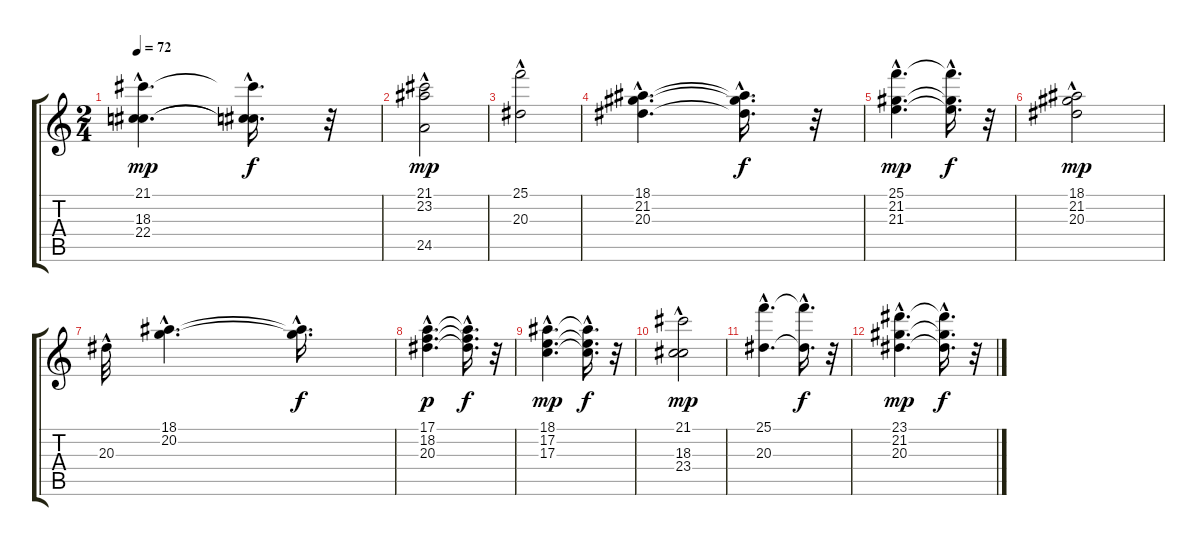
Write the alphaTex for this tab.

\track "" {instrument percussiveorgan}
\staff {score tabs}
\tuning (E4 B3 G3 D3 A2 E2) {hide}
\ts (2 4)
\tempo 72
\clef g2
\ks c
(21.1{hac} 18.3{hac} 22.4{hac}).4{d dy mp} (21.1{hac t} 18.3{hac t} 22.4{hac t}).16{d dy f} r.32 |
(21.1{hac} 23.2{hac} 24.5{hac}).2{dy mp} |
(25.1 20.3{hac}).2 |
(18.1{hac} 21.2{hac} 20.3{hac}).4{d volume 11} (18.1{hac t} 21.2{hac t} 20.3{hac t}).16{d dy f} r.32 |
(25.1{hac} 21.2{hac} 21.3{hac}).4{d dy mp volume 10} (25.1{t} 21.2{t} 21.3{hac t}).16{d dy f} r.32 |
(18.1 21.2{hac} 20.3{hac}).2{dy mp volume 8} |
20.3{hac}.32{volume 7} (18.1{hac} 20.2{hac}).4{d} (18.1{hac t} 20.2{hac t}).16{d dy f} |
(17.1{hac} 18.2{hac} 20.3{hac}).4{d dy p volume 6} (17.1{hac t} 18.2{hac t} 20.3{hac t}).16{d dy f} r.32 |
(18.1{hac} 17.2{hac} 17.3{hac}).4{d dy mp volume 5} (18.1{hac t} 17.2{hac t} 17.3{hac t}).16{d dy f} r.32 |
(21.1{hac} 18.3{hac} 23.4{hac}).2{dy mp volume 4} |
(25.1{hac} 20.3{hac}).4{d volume 2} (25.1{hac t} 20.3{hac t}).16{d dy f} r.32 |
(23.1{hac} 21.2{hac} 20.3{hac}).4{d dy mp volume 1} (23.1{hac t} 21.2{hac t} 20.3{t}).16{d dy f} r.32
